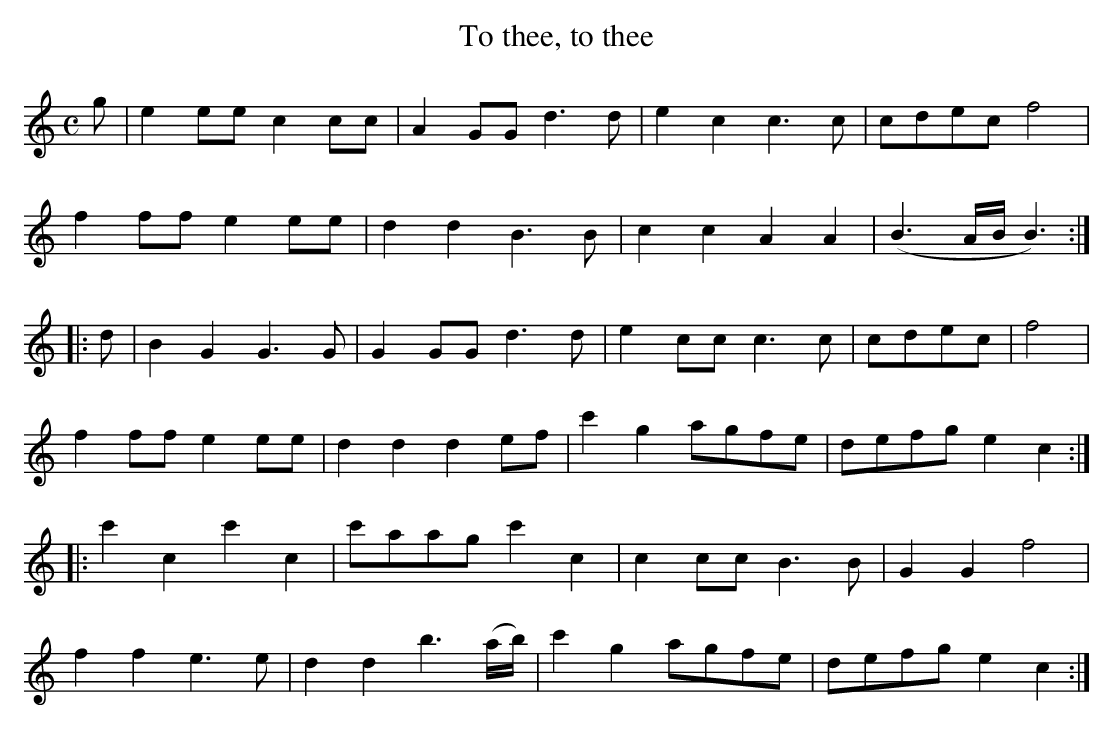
X:1
T:To thee, to thee
M:C
L:1/8
K:C
g|e2 ee c2cc|A2 GG d3d|e2c2 c3c|cdec f4|
f2ff e2 ee|d2d2 B3B|c2c2A2A2|(B3 A/B/ B3):|
|:d|B2G2 G3G|G2 GG d3d|e2 cc c3 c|cdec|f4|
f2 ff e2 ee|d2d2 d2ef|c'2 g2 agfe|defg e2c2:|
|:c'2 c2 c'2c2|c'aag c'2c2|c2 cc B3B|G2G2 f4|
f2f2 e3e|d2d2 b3 (a/b/)|c'2g2 agfe|defg e2c2:|]
